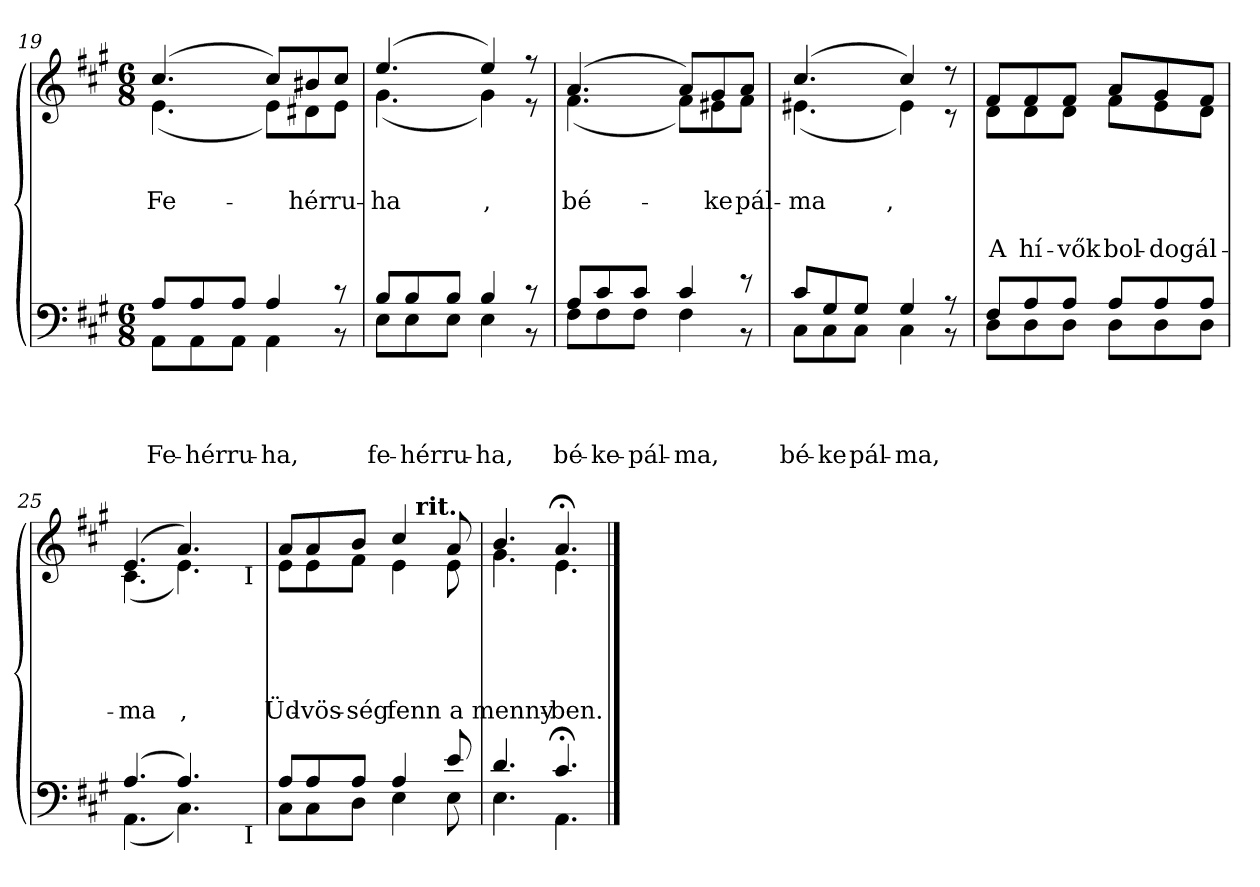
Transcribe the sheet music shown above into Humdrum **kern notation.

**kern	**text	**text	**text	**text	**kern	**text	**text	**text	**text	**text
*part2	*part2	*part2	*part2	*part2	*part1	*part1	*part1	*part1	*part1	*part1
*staff2	*staff2	*staff2	*staff2	*staff2	*staff1	*staff1	*staff1	*staff1	*staff1	*staff1
*clefF4	*	*	*	*	*clefG2	*	*	*	*	*
*k[f#c#g#]	*	*	*	*	*k[f#c#g#]	*	*	*	*	*
*f#:	*	*	*	*	*f#:	*	*	*	*	*
*M6/8	*	*	*	*	*M6/8	*	*	*	*	*
=19	=19	=19	=19	=19	=19	=19	=19	=19	=19	=19
*^	*	*	*	*	*	*	*	*	*	*
!	!	!	!	!	!LO:LY:a	!	!	!	!	!	!
!	!	!	!	!	!	!	!	!	!LO:LY:b	!	!
*	*	*	*	*	*	*^	*	*	*	*	*
8A/L	8AA\L	.	.	.	Fe-	(>4.cc#/	(<4.e\	.	.	Fe-	.	.
!	!	!	!	!	!LO:LY:a	!	!	!	!	!	!	!
8A/	8AA\	.	.	.	-hér	.	.	.	.	.	.	.
!	!	!	!	!	!LO:LY:a	!	!	!	!	!	!	!
8A/J	8AA\J	.	.	.	ru-	.	.	.	.	.	.	.
!	!	!	!	!	!LO:LY:a	!	!	!	!	!	!	!
4A/	4AA\	.	.	.	-ha,	8cc#/L)	8e\L)	.	.	.	.	.
!	!	!	!	!	!	!	!	!	!	!LO:LY:b	!	!
.	.	.	.	.	.	8b#X/	8d#X\	.	.	-hér	.	.
!	!	!	!	!	!	!	!	!	!	!LO:LY:b	!	!
8r	8r	.	.	.	.	8cc#/J	8e\J	.	.	ru-	.	.
=20	=20	=20	=20	=20	=20	=20	=20	=20	=20	=20	=20	=20
!	!	!	!	!	!LO:LY:a	!	!	!	!	!	!	!
!	!	!	!	!	!	!	!	!	!	!LO:LY:b	!	!
8B/L	8E\L	.	.	.	fe-	(>4.ee/	(<4.g#\	.	.	-ha	.	.
!	!	!	!	!	!LO:LY:a	!	!	!	!	!	!	!
8B/	8E\	.	.	.	-hér	.	.	.	.	.	.	.
!	!	!	!	!	!LO:LY:a	!	!	!	!	!	!	!
8B/J	8E\J	.	.	.	ru-	.	.	.	.	.	.	.
!	!	!	!	!	!LO:LY:a	!	!	!	!	!	!	!
!	!	!	!	!	!	!	!	!	!	!LO:LY:b	!	!
4B/	4E\	.	.	.	-ha,	4ee/)	4g#\)	.	.	,	.	.
8r	8r	.	.	.	.	8r	8r	.	.	.	.	.
!!LO:LB:g=z	!!
=21	=21	=21	=21	=21	=21	=21	=21	=21	=21	=21	=21	=21
!	!	!	!	!	!LO:LY:a	!	!	!	!	!	!	!
!	!	!	!	!	!	!	!	!	!	!LO:LY:b	!	!
8A/L	8F#\L	.	.	.	bé-	(>4.a/	(<4.f#\	.	.	bé-	.	.
!	!	!	!	!	!LO:LY:a	!	!	!	!	!	!	!
8c#/	8F#\	.	.	.	-ke-	.	.	.	.	.	.	.
!	!	!	!	!	!LO:LY:a	!	!	!	!	!	!	!
8c#/J	8F#\J	.	.	.	-pál-	.	.	.	.	.	.	.
!	!	!	!	!	!LO:LY:a	!	!	!	!	!	!	!
4c#/	4F#\	.	.	.	-ma,	8a/L)	8f#\L)	.	.	.	.	.
!	!	!	!	!	!	!	!	!	!	!LO:LY:b	!	!
.	.	.	.	.	.	8g#/	8e#X\	.	.	-ke	.	.
!	!	!	!	!	!	!	!	!	!	!LO:LY:b	!	!
8r	8r	.	.	.	.	8a/J	8f#\J	.	.	pál-	.	.
=22	=22	=22	=22	=22	=22	=22	=22	=22	=22	=22	=22	=22
!	!	!	!	!	!LO:LY:a	!	!	!	!	!	!	!
!	!	!	!	!	!	!	!	!	!	!LO:LY:b	!	!
8c#/L	8C#\L	.	.	.	bé-	(>4.cc#/	(<4.e#X\	.	.	-ma	.	.
!	!	!	!	!	!LO:LY:a	!	!	!	!	!	!	!
8G#/	8C#\	.	.	.	-ke	.	.	.	.	.	.	.
!	!	!	!	!	!LO:LY:a	!	!	!	!	!	!	!
8G#/J	8C#\J	.	.	.	pál-	.	.	.	.	.	.	.
!	!	!	!	!	!LO:LY:a	!	!	!	!	!	!	!
!	!	!	!	!	!	!	!	!	!	!LO:LY:b	!	!
4G#/	4C#\	.	.	.	-ma,	4cc#/)	4e#\)	.	.	,	.	.
8r	8r	.	.	.	.	8r	8r	.	.	.	.	.
=23	=23	=23	=23	=23	=23	=23	=23	=23	=23	=23	=23	=23
!	!	!	!	!	!	!	!	!	!	!	!	!LO:LY:b
8F#/L	8D\L	.	.	.	.	8f#/L	8d\L	.	.	.	.	A
!	!	!	!	!	!	!	!	!	!	!	!	!LO:LY:b
8A/	8D\	.	.	.	.	8f#/	8d\	.	.	.	.	hí-
!	!	!	!	!	!	!	!	!	!	!	!	!LO:LY:b
8A/J	8D\J	.	.	.	.	8f#/J	8d\J	.	.	.	.	-vők
!!LO:LB:g=z	!!
=24-	=24-	=24-	=24-	=24-	=24-	=24-	=24-	=24-	=24-	=24-	=24-	=24-
!	!	!	!	!	!	!	!	!	!	!	!	!LO:LY:b
8A/L	8D\L	.	.	.	.	8a/L	8f#\L	.	.	.	.	bol-
!	!	!	!	!	!	!	!	!	!	!	!	!LO:LY:b
8A/	8D\	.	.	.	.	8g#/	8e\	.	.	.	.	-dog
!	!	!	!	!	!	!	!	!	!	!	!	!LO:LY:b
8A/J	8D\J	.	.	.	.	8f#/J	8d\J	.	.	.	.	ál-
*	*	*	*	*	*	*v	*v	*	*	*	*	*
=25	=25	=25	=25	=25	=25	=25	=25	=25	=25	=25	=25
*	*	*	*	*	*	*^	*	*	*	*	*
!	!	!	!	!	!	!	!	!	!	!	!	!LO:LY:b
*	*^	*	*	*	*	*	*^	*	*	*	*	*
(>4.A/	(<4.AA\	2ryy	.	.	.	.	(>4.e/	(<4.c#\	2ryy	.	.	.	.	-ma
!	!	!	!	!	!	!	!	!	!	!	!	!	!	!LO:LY:b
4.A/)	4.C#\)	.	.	.	.	.	4.a/)	4.e\)	.	.	.	.	.	,
.	.	8ryy	.	.	.	.	.	.	8ryy	.	.	.	.	.
.	.	32ryy	.	.	.	.	.	.	32ryy	.	.	.	.	.
!	!	!	!	!	!	!	!	!	!LO:TX:b:t=I	!	!	!	!	!
!	!	!LO:TX:b:t=I	!	!	!	!	!	!	!	!	!	!	!	!
.	.	16.ryy	.	.	.	.	.	.	16.ryy	.	.	.	.	.
*	*v	*v	*	*	*	*	*	*	*	*	*	*	*	*
=26	=26	=26	=26	=26	=26	=26	=26	=26	=26	=26	=26	=26	=26
*	*^	*	*	*	*	*	*	*	*	*	*	*	*
!	!	!	!	!	!	!	!	!	!	!	!	!	!	!LO:LY:b
*	*v	*v	*	*	*	*	*	*	*	*	*	*	*	*
8A/L	8C#\L	.	.	.	.	8a/L	8e\L	4...ryy	.	.	.	.	Üd-
!	!	!	!	!	!	!	!	!	!	!	!	!	!LO:LY:b
8A/	8C#\	.	.	.	.	8a/	8e\	.	.	.	.	.	-vös-
!	!	!	!	!	!	!	!	!	!	!	!	!	!LO:LY:b
8A/J	8D\J	.	.	.	.	8b/J	8f#\J	.	.	.	.	.	-ség
!	!	!	!	!	!	!	!	!	!	!	!	!	!LO:LY:b
4A/	4E\	.	.	.	.	4cc#/	4e\	.	.	.	.	.	fenn
!	!	!	!	!	!	!	!	!LO:TX:a:B:t=rit.	!	!	!	!	!
.	.	.	.	.	.	.	.	4ryy	.	.	.	.	.
!	!	!	!	!	!	!	!	!	!	!	!	!	!LO:LY:b
8e/	8E\	.	.	.	.	8a/	8e\	.	.	.	.	.	a
.	.	.	.	.	.	.	.	32ryy	.	.	.	.	.
*	*	*	*	*	*	*v	*v	*v	*	*	*	*	*
=27	=27	=27	=27	=27	=27	=27	=27	=27	=27	=27	=27
*	*	*	*	*	*	*^	*	*	*	*	*
*	*	*	*	*	*	*	*^	*	*	*	*	*
!	!	!	!	!	!	!	!	!	!	!	!	!	!LO:LY:b
*	*	*	*	*	*	*	*v	*v	*	*	*	*	*
4.d/	4.E\	.	.	.	.	4.b/	4.g#\	.	.	.	.	menny-
!	!	!	!	!	!	!	!	!	!	!	!	!LO:LY:b
4.c#;/	4.AA\	.	.	.	.	4.a;/	4.e\	.	.	.	.	-ben.
*v	*v	*	*	*	*	*	*	*	*	*	*	*
*	*	*	*	*	*v	*v	*	*	*	*	*
==	==	==	==	==	==	==	==	==	==	==
*-	*-	*-	*-	*-	*-	*-	*-	*-	*-	*-
